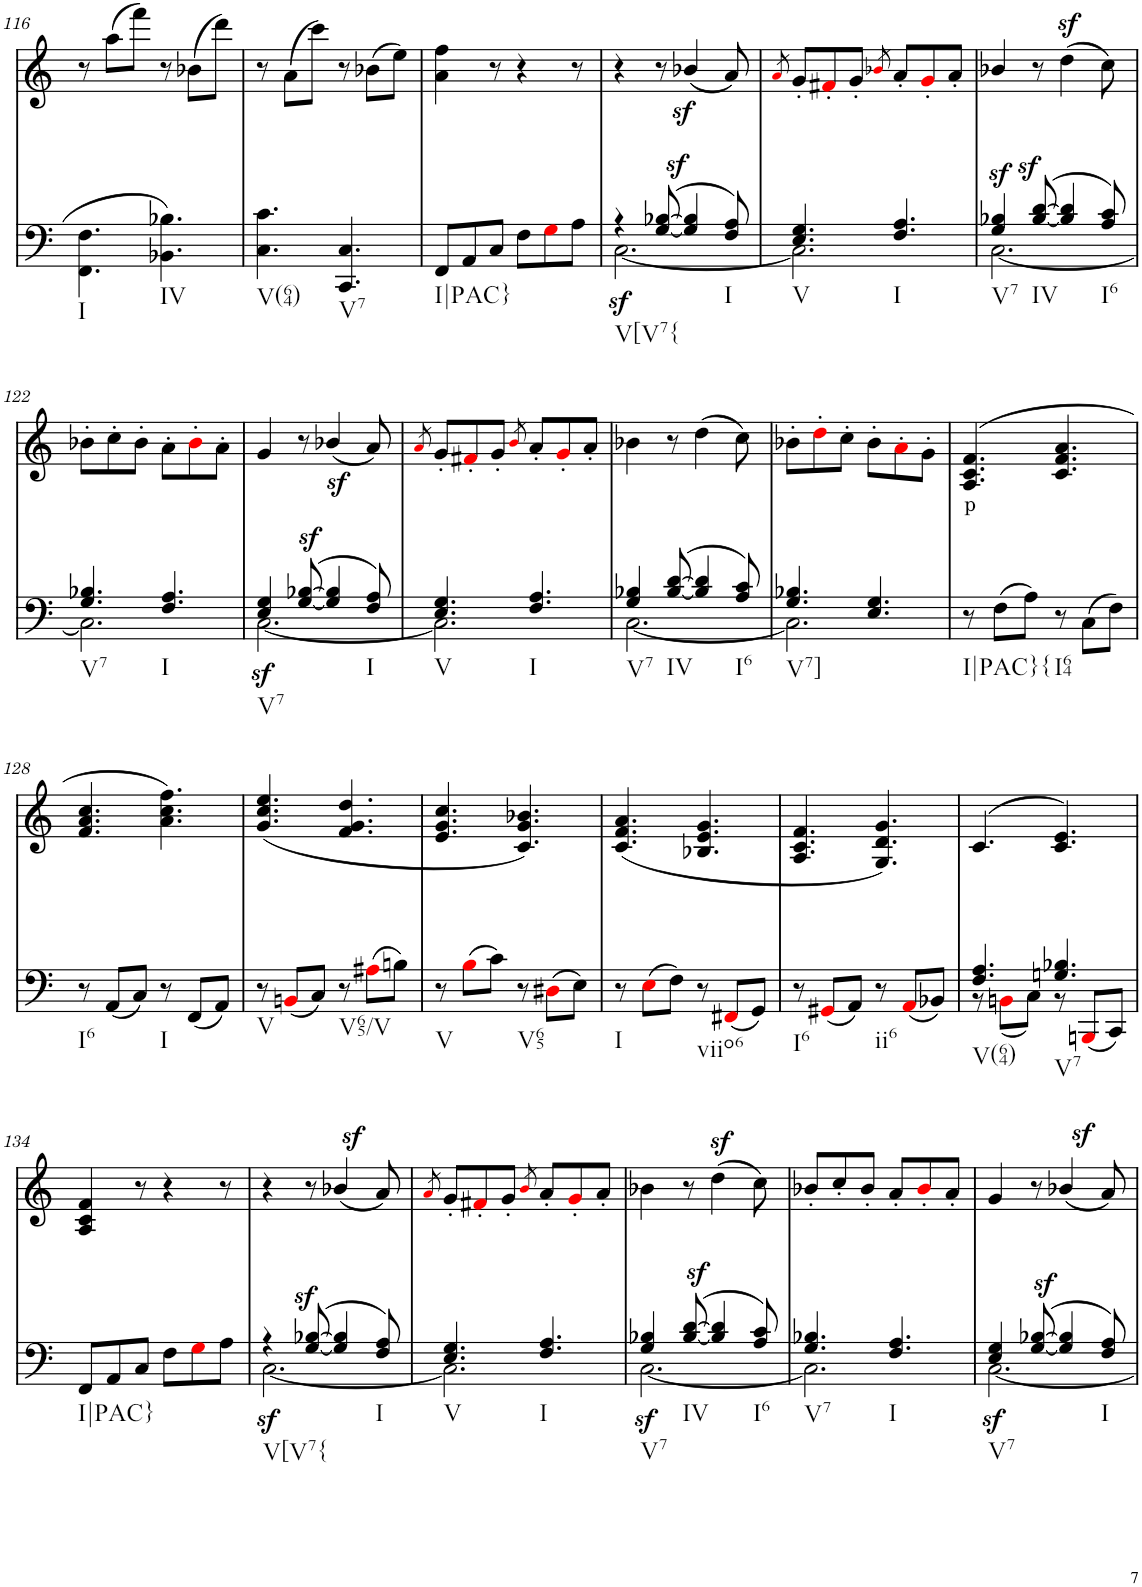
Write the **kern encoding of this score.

**kern	**dynam	**kern	**text
*part2	*part2	*part1	*part1
*staff2	*staff2	*staff1	*staff1
*I"piano	*	*I"piano	*
*I'Pno	*	*I'Pno	*
!!LO:PB:g=z
*clefF4	*	*clefG2	*
*k[]	*	*k[]	*
*M6/8	*	*M6/8	*
=116	=116	=116	=116
!LO:TX:b:t=I	!	!	!
4.FF\ 4.F\	.	8r	.
.	.	(8aa\L	.
.	.	8fff\J)	.
!LO:TX:b:t=IV	!	!	!
4.BB-X\ 4.B-X\	.	8r	.
.	.	(8b-X\L	.
.	.	8ddd\J)	.
=117	=117	=117	=117
!LO:TX:b:t=V(64)	!	!	!
4.C\ 4.c\	.	8r	.
.	.	(8a\L	.
.	.	8ccc\J)	.
!LO:TX:b:t=V7	!	!	!
4.CC/ 4.C/	.	8r	.
.	.	(8b-X\L	.
.	.	8ee\J)	.
=118	=118	=118	=118
!LO:TX:b:t=I|PAC}	!	!	!
8FF/L	.	4a\ 4ff\	.
8AA/	.	.	.
8C/J	.	8r	.
8F\L	.	4r	.
8Gi\	.	.	.
8A\J	.	8r	.
=119	=119	=119	=119
*^	*	*	*
!LO:TX:b:t=V[V7{	!	!	!	!
!	!	!LO:DY:b	!	!
4r	[2.C\	sf	4r	.
!	!	!LO:DY:a	!	!
([<8G/ [8B-X/	.	sf	8r	.
4G/] 4B-/]	.	.	(4b-Xz</	.
!LO:TX:b:t=I	!	!	!	!
8F/ 8A/)	.	.	8a/)	.
=120	=120	=120	=120	=120
.	.	.	8qai/	.
!LO:TX:b:t=V	!	!	!	!
4.E/ 4.G/	2.C\]	.	8g'/L	.
.	.	.	8f#X'i/	.
.	.	.	8g'/J	.
.	.	.	8qb-Xi/	.
!LO:TX:b:t=I	!	!	!	!
4.F/ 4.A/	.	.	8a'/L	.
.	.	.	8g'i/	.
.	.	.	8a'/J	.
=121	=121	=121	=121	=121
!LO:TX:b:t=V7	!	!	!	!
!	!	!LO:DY:a	!	!
4G/ 4B-X/	[2.C\	sf	4b-X/	.
!LO:TX:b:t=IV	!	!	!	!
([<8B-/ [8d/	.	.	8r	.
!	!	!LO:DY:a	!	!
4B-/] 4d/]	.	sf	(4ddz>\	.
!LO:TX:b:t=I6	!	!	!	!
8A/ 8c/)	.	.	8cc\)	.
!!LO:LB:g=z
=122	=122	=122	=122	=122
!LO:TX:b:t=V7	!	!	!	!
4.G/ 4.B-X/	2.C\]	.	8b-X'\L	.
.	.	.	8cc'\	.
.	.	.	8b-'\J	.
!LO:TX:b:t=I	!	!	!	!
4.F/ 4.A/	.	.	8a'\L	.
.	.	.	8b-'i\	.
.	.	.	8a'\J	.
=123	=123	=123	=123	=123
!LO:TX:b:t=V7	!	!	!	!
!	!	!LO:DY:b	!	!
4E/ 4G/	[2.C\	sf	4g/	.
!	!	!LO:DY:a	!	!
([<8G/ [8B-X/	.	sf	8r	.
4G/] 4B-/]	.	.	(4b-Xz</	.
!LO:TX:b:t=I	!	!	!	!
8F/ 8A/)	.	.	8a/)	.
=124	=124	=124	=124	=124
.	.	.	8qai/	.
!LO:TX:b:t=V	!	!	!	!
4.E/ 4.G/	2.C\]	.	8g'/L	.
.	.	.	8f#X'i/	.
.	.	.	8g'/J	.
.	.	.	8qbi/	.
!LO:TX:b:t=I	!	!	!	!
4.F/ 4.A/	.	.	8a'/L	.
.	.	.	8g'i/	.
.	.	.	8a'/J	.
=125	=125	=125	=125	=125
!LO:TX:b:t=V7	!	!	!	!
4G/ 4B-X/	[2.C\	.	4b-X\	.
!LO:TX:b:t=IV	!	!	!	!
([<8B-/ [8d/	.	.	8r	.
4B-/] 4d/]	.	.	(4dd\	.
!LO:TX:b:t=I6	!	!	!	!
8A/ 8c/)	.	.	8cc\)	.
=126	=126	=126	=126	=126
!LO:TX:b:t=V7]	!	!	!	!
4.G/ 4.B-X/	2.C\]	.	8b-X'\L	.
.	.	.	8dd'i\	.
.	.	.	8cc'\J	.
4.E/ 4.G/	.	.	8b-'\L	.
.	.	.	8a'i\	.
.	.	.	8g'\J	.
*v	*v	*	*	*
=127	=127	=127	=127
!LO:TX:b:t=I|PAC}{	!	!	!
!	!	!	!LO:LY:b
8r	.	(4.A/ 4.c/ 4.f/	p
(8F\L	.	.	.
8A\J)	.	.	.
!LO:TX:b:t=I64	!	!	!
8r	.	4.c/ 4.f/ 4.a/	.
(8C\L	.	.	.
8F\J)	.	.	.
!!LO:LB:g=z
=128	=128	=128	=128
!LO:TX:b:t=I6	!	!	!
8r	.	4.f/ 4.a/ 4.cc/	.
(8AA/L	.	.	.
8C/J)	.	.	.
!LO:TX:b:t=I	!	!	!
8r	.	4.a\ 4.cc\ 4.ff\)	.
(8FF/L	.	.	.
8AA/J)	.	.	.
=129	=129	=129	=129
!LO:TX:b:t=V	!	!	!
8r	.	(4.g/ 4.cc/ 4.ee/	.
(8BBni/L	.	.	.
8C/J)	.	.	.
!LO:TX:b:t=V65/V	!	!	!
8r	.	4.f/ 4.g/ 4.dd/	.
(8A#Xi\L	.	.	.
8Bn\J)	.	.	.
=130	=130	=130	=130
!LO:TX:b:t=V	!	!	!
8r	.	4.e/ 4.g/ 4.cc/	.
(8Bi\L	.	.	.
8c\J)	.	.	.
!LO:TX:b:t=V65	!	!	!
8r	.	4.c/ 4.g/ 4.b-X/)	.
(8D#Xi\L	.	.	.
8E\J)	.	.	.
=131	=131	=131	=131
!LO:TX:b:t=I	!	!	!
8r	.	(4.c/ 4.f/ 4.a/	.
(8Ei\L	.	.	.
8F\J)	.	.	.
!LO:TX:b:t=viio6	!	!	!
8r	.	4.B-X/ 4.e/ 4.g/	.
(8FF#Xi/L	.	.	.
8GG/J)	.	.	.
=132	=132	=132	=132
!LO:TX:b:t=I6	!	!	!
8r	.	4.A/ 4.c/ 4.f/	.
(8GG#Xi/L	.	.	.
8AA/J)	.	.	.
!LO:TX:b:t=ii6	!	!	!
8r	.	4.G/ 4.d/ 4.g/)	.
(8AAi/L	.	.	.
8BB-X/J)	.	.	.
=133	=133	=133	=133
*^	*	*	*
!LO:TX:b:t=V(64)	!	!	!	!
4.F/ 4.A/	8r	.	(>4.c/	.
.	(8BBni\L	.	.	.
.	8C\J)	.	.	.
!LO:TX:b:t=V7	!	!	!	!
4.Gn/ 4.B-X/	8r	.	4.c/ 4.e/)	.
.	(8BBBni/L	.	.	.
.	8CC/J)	.	.	.
!!LO:LB:g=z
=134	=134	=134	=134	=134
!LO:TX:b:t=I|PAC}	!	!	!	!
*v	*v	*	*	*
8FF/L	.	4A/ 4c/ 4f/	.
8AA/	.	.	.
8C/J	.	8r	.
8F\L	.	4r	.
8Gi\	.	.	.
8A\J	.	8r	.
=135	=135	=135	=135
*^	*	*	*
!LO:TX:b:t=V[V7{	!	!	!	!
!	!	!LO:DY:b	!	!
4r	[2.C\	sf	4r	.
([<8G/ [8B-X/	.	.	8r	.
!	!	!LO:DY:a	!	!
4G/] 4B-/]	.	sf	(4b-Xz>/	.
!LO:TX:b:t=I	!	!	!	!
8F/ 8A/)	.	.	8a/)	.
=136	=136	=136	=136	=136
.	.	.	8qai/	.
!LO:TX:b:t=V	!	!	!	!
4.E/ 4.G/	2.C\]	.	8g'/L	.
.	.	.	8f#X'i/	.
.	.	.	8g'/J	.
.	.	.	8qbi/	.
!LO:TX:b:t=I	!	!	!	!
4.F/ 4.A/	.	.	8a'/L	.
.	.	.	8g'i/	.
.	.	.	8a'/J	.
=137	=137	=137	=137	=137
!LO:TX:b:t=V7	!	!	!	!
!	!	!LO:DY:b	!	!
4G/ 4B-X/	[2.C\	sf	4b-X\	.
!LO:TX:b:t=IV	!	!	!	!
!	!	!LO:DY:a	!	!
([<8B-/ [8d/	.	sf	8r	.
4B-/] 4d/]	.	.	(4ddz>\	.
!LO:TX:b:t=I6	!	!	!	!
8A/ 8c/)	.	.	8cc\)	.
=138	=138	=138	=138	=138
!LO:TX:b:t=V7	!	!	!	!
4.G/ 4.B-X/	2.C\]	.	8b-X'/L	.
.	.	.	8cc'/	.
.	.	.	8b-'/J	.
!LO:TX:b:t=I	!	!	!	!
4.F/ 4.A/	.	.	8a'/L	.
.	.	.	8b-'i/	.
.	.	.	8a'/J	.
=139	=139	=139	=139	=139
!LO:TX:b:t=V7	!	!	!	!
!	!	!LO:DY:b	!	!
4E/ 4G/	[2.C\	sf	4g/	.
!	!	!LO:DY:a	!	!
([<8G/ [8B-X/	.	sf	8r	.
4G/] 4B-/]	.	.	(4b-Xz>/	.
!LO:TX:b:t=I	!	!	!	!
8F/ 8A/)	.	.	8a/)	.
*v	*v	*	*	*
=	=	=	=
*-	*-	*-	*-
